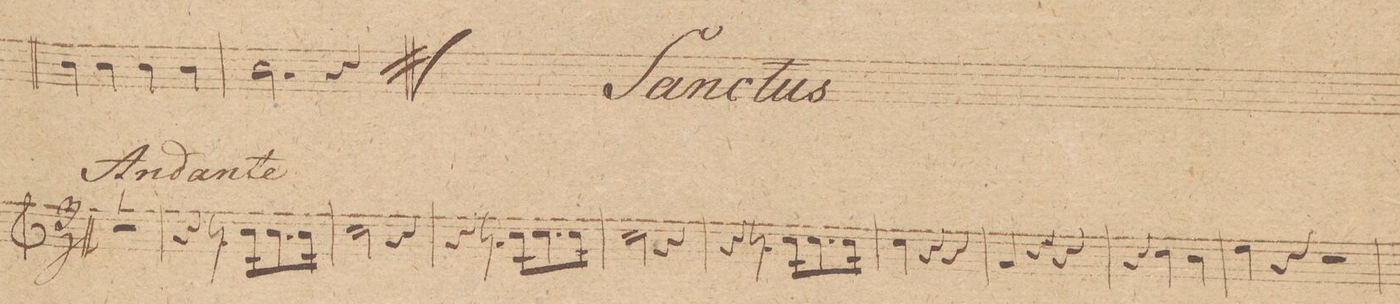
**kern
*I"Corno 2do in F
*clefG2
*k[b-]
*M3/4
2.r
=2
4r
8.r
16e\KL
8.e\
16e\Jk
=3
*2\right
2f\
4r
=4
4r
8.r
16f\KL
8.f\
16f\Jk
=5
2f\
4r
=6
4r
8.r
16f\KL
8.f\
16f\Jk
=7
4f\
4r
4r
=8
4c/
4r
4r
=9
4r
4f\
4e\
=10
4g\
4r
4r
=11
*-
